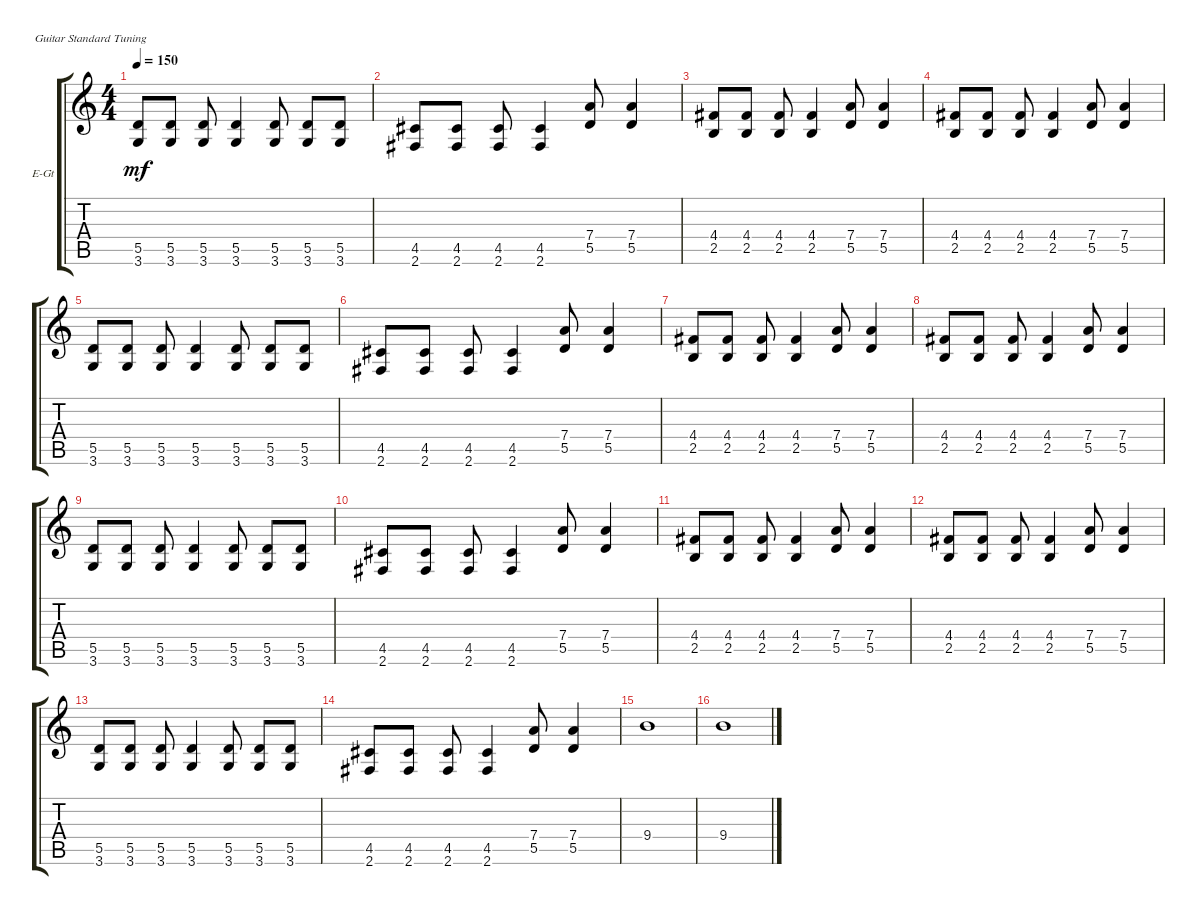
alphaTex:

\defaultSystemsLayout 4
\bracketExtendMode groupsimilarinstruments
\firstSystemTrackNameOrientation horizontal
\otherSystemsTrackNameOrientation horizontal
\track ("Electric Guitar" "E-Gt") {instrument distortionguitar}
\staff {score tabs}
\tuning (E4 B3 G3 D3 A2 E2)
\ts (4 4)
\tempo 150
\clef g2
\ks c
(3.6 5.5).8{dy mf} (3.6 5.5).8 (3.6 5.5).8 (3.6 5.5).4 (3.6 5.5).8 (3.6 5.5).8 (3.6 5.5).8 |
(2.6 4.5).8 (2.6 4.5).8 (2.6 4.5).8 (2.6 4.5).4 (5.5 7.4).8 (5.5 7.4).4 |
(2.5 4.4).8 (2.5 4.4).8 (2.5 4.4).8 (2.5 4.4).4 (5.5 7.4).8 (5.5 7.4).4 |
(2.5 4.4).8 (2.5 4.4).8 (2.5 4.4).8 (2.5 4.4).4 (5.5 7.4).8 (5.5 7.4).4 |
(3.6 5.5).8 (3.6 5.5).8 (3.6 5.5).8 (3.6 5.5).4 (3.6 5.5).8 (3.6 5.5).8 (3.6 5.5).8 |
(2.6 4.5).8 (2.6 4.5).8 (2.6 4.5).8 (2.6 4.5).4 (5.5 7.4).8 (5.5 7.4).4 |
(2.5 4.4).8 (2.5 4.4).8 (2.5 4.4).8 (2.5 4.4).4 (5.5 7.4).8 (5.5 7.4).4 |
(2.5 4.4).8 (2.5 4.4).8 (2.5 4.4).8 (2.5 4.4).4 (5.5 7.4).8 (5.5 7.4).4 |
(3.6 5.5).8 (3.6 5.5).8 (3.6 5.5).8 (3.6 5.5).4 (3.6 5.5).8 (3.6 5.5).8 (3.6 5.5).8 |
(2.6 4.5).8 (2.6 4.5).8 (2.6 4.5).8 (2.6 4.5).4 (5.5 7.4).8 (5.5 7.4).4 |
(2.5 4.4).8 (2.5 4.4).8 (2.5 4.4).8 (2.5 4.4).4 (5.5 7.4).8 (5.5 7.4).4 |
(2.5 4.4).8 (2.5 4.4).8 (2.5 4.4).8 (2.5 4.4).4 (5.5 7.4).8 (5.5 7.4).4 |
(3.6 5.5).8 (3.6 5.5).8 (3.6 5.5).8 (3.6 5.5).4 (3.6 5.5).8 (3.6 5.5).8 (3.6 5.5).8 |
(2.6 4.5).8 (2.6 4.5).8 (2.6 4.5).8 (2.6 4.5).4 (5.5 7.4).8 (5.5 7.4).4 |
9.4.1 |
9.4.1
